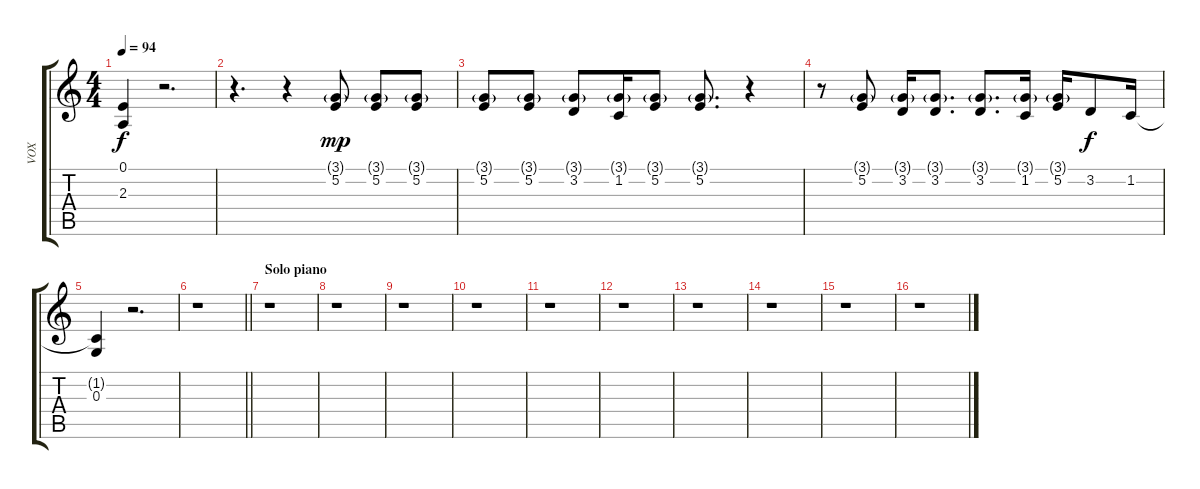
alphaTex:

\track ("VOX" "VOX") {instrument lead2sawtooth}
\staff {score tabs}
\tuning (E4 B3 G3 D3 A2 E2) {hide}
\ts (4 4)
\tempo 94
\clef g2
\ks c
(0.1{t} 2.3{t}).4{dy f} r.2{d} |
r.4{d} r.4 (3.1{g} 5.2).8{dy mp} (3.1{g} 5.2).8 (3.1{g} 5.2).8 |
(3.1{g} 5.2).8 (3.1{g} 5.2).8 (3.1{g} 3.2).8 (3.1{g} 1.2).16 (3.1{g} 5.2).8 (3.1{g} 5.2).8{d} r.4 |
r.8 (3.1{g} 5.2).8 (3.1{g} 3.2).16 (3.1{g} 3.2).8{d} (3.1{g} 3.2).8{d} (3.1{g} 1.2).16 (3.1{g} 5.2).16 3.2.8{dy f} 1.2.16 |
(1.2{t} 0.3).4 r.2{d} |
\barLineRight lightlight
r.1 |
\section ("" "Solo piano")
r.1 |
r.1 |
r.1 |
r.1 |
r.1 |
r.1 |
r.1 |
r.1 |
r.1 |
r.1
